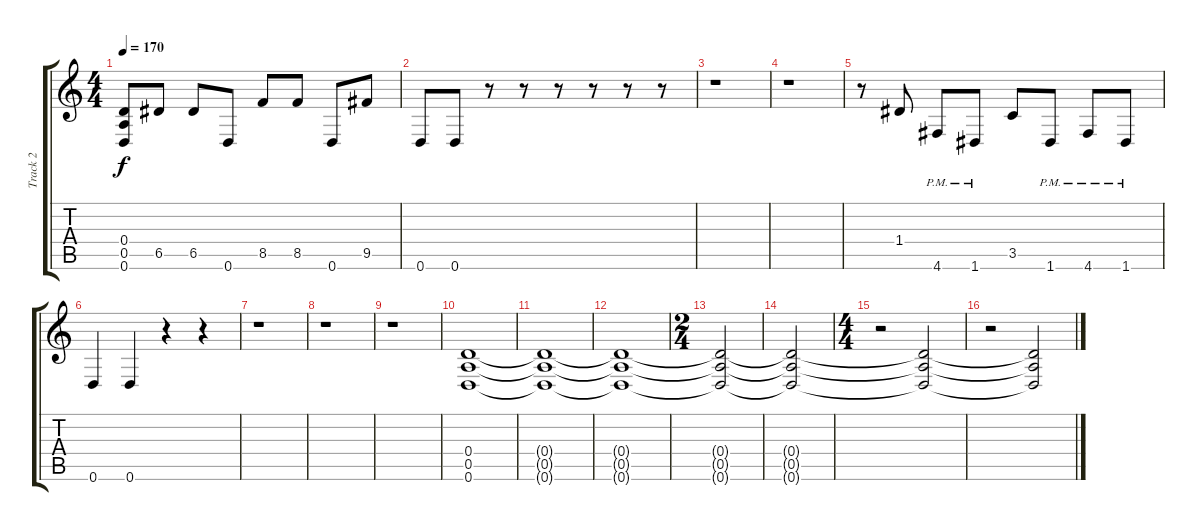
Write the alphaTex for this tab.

\track ("Track 2" "Track 2") {instrument distortionguitar}
\staff {score tabs}
\tuning (E4 B3 G3 D3 A2 D2) {hide}
\ts (4 4)
\tempo 170
\clef g2
\ks c
(0.4{t} 0.5{t} 0.6{t}).8{dy f} 6.5.8 6.5.8 0.6.8 8.5.8 8.5.8 0.6.8 9.5.8 |
0.6.8 0.6.8 r.8 r.8 r.8 r.8 r.8 r.8 |
r.1 |
r.1 |
r.8 1.4.8 4.6{pm}.8 1.6{pm}.8 3.5.8 1.6{pm}.8 4.6{pm}.8 1.6{pm}.8 |
0.6.4 0.6.4 r.4 r.4 |
r.1 |
r.1 |
r.1 |
(0.4 0.5 0.6).1 |
(0.4{t} 0.5{t} 0.6{t}).1 |
(0.4{t} 0.5{t} 0.6{t}).1 |
\ts (2 4)
(0.4{t} 0.5{t} 0.6{t}).2 |
(0.4{t} 0.5{t} 0.6{t}).2 |
\ts (4 4)
r.2 (0.4{t} 0.5{t} 0.6{t}).2 |
r.2 (0.4{t} 0.5{t} 0.6{t}).2
